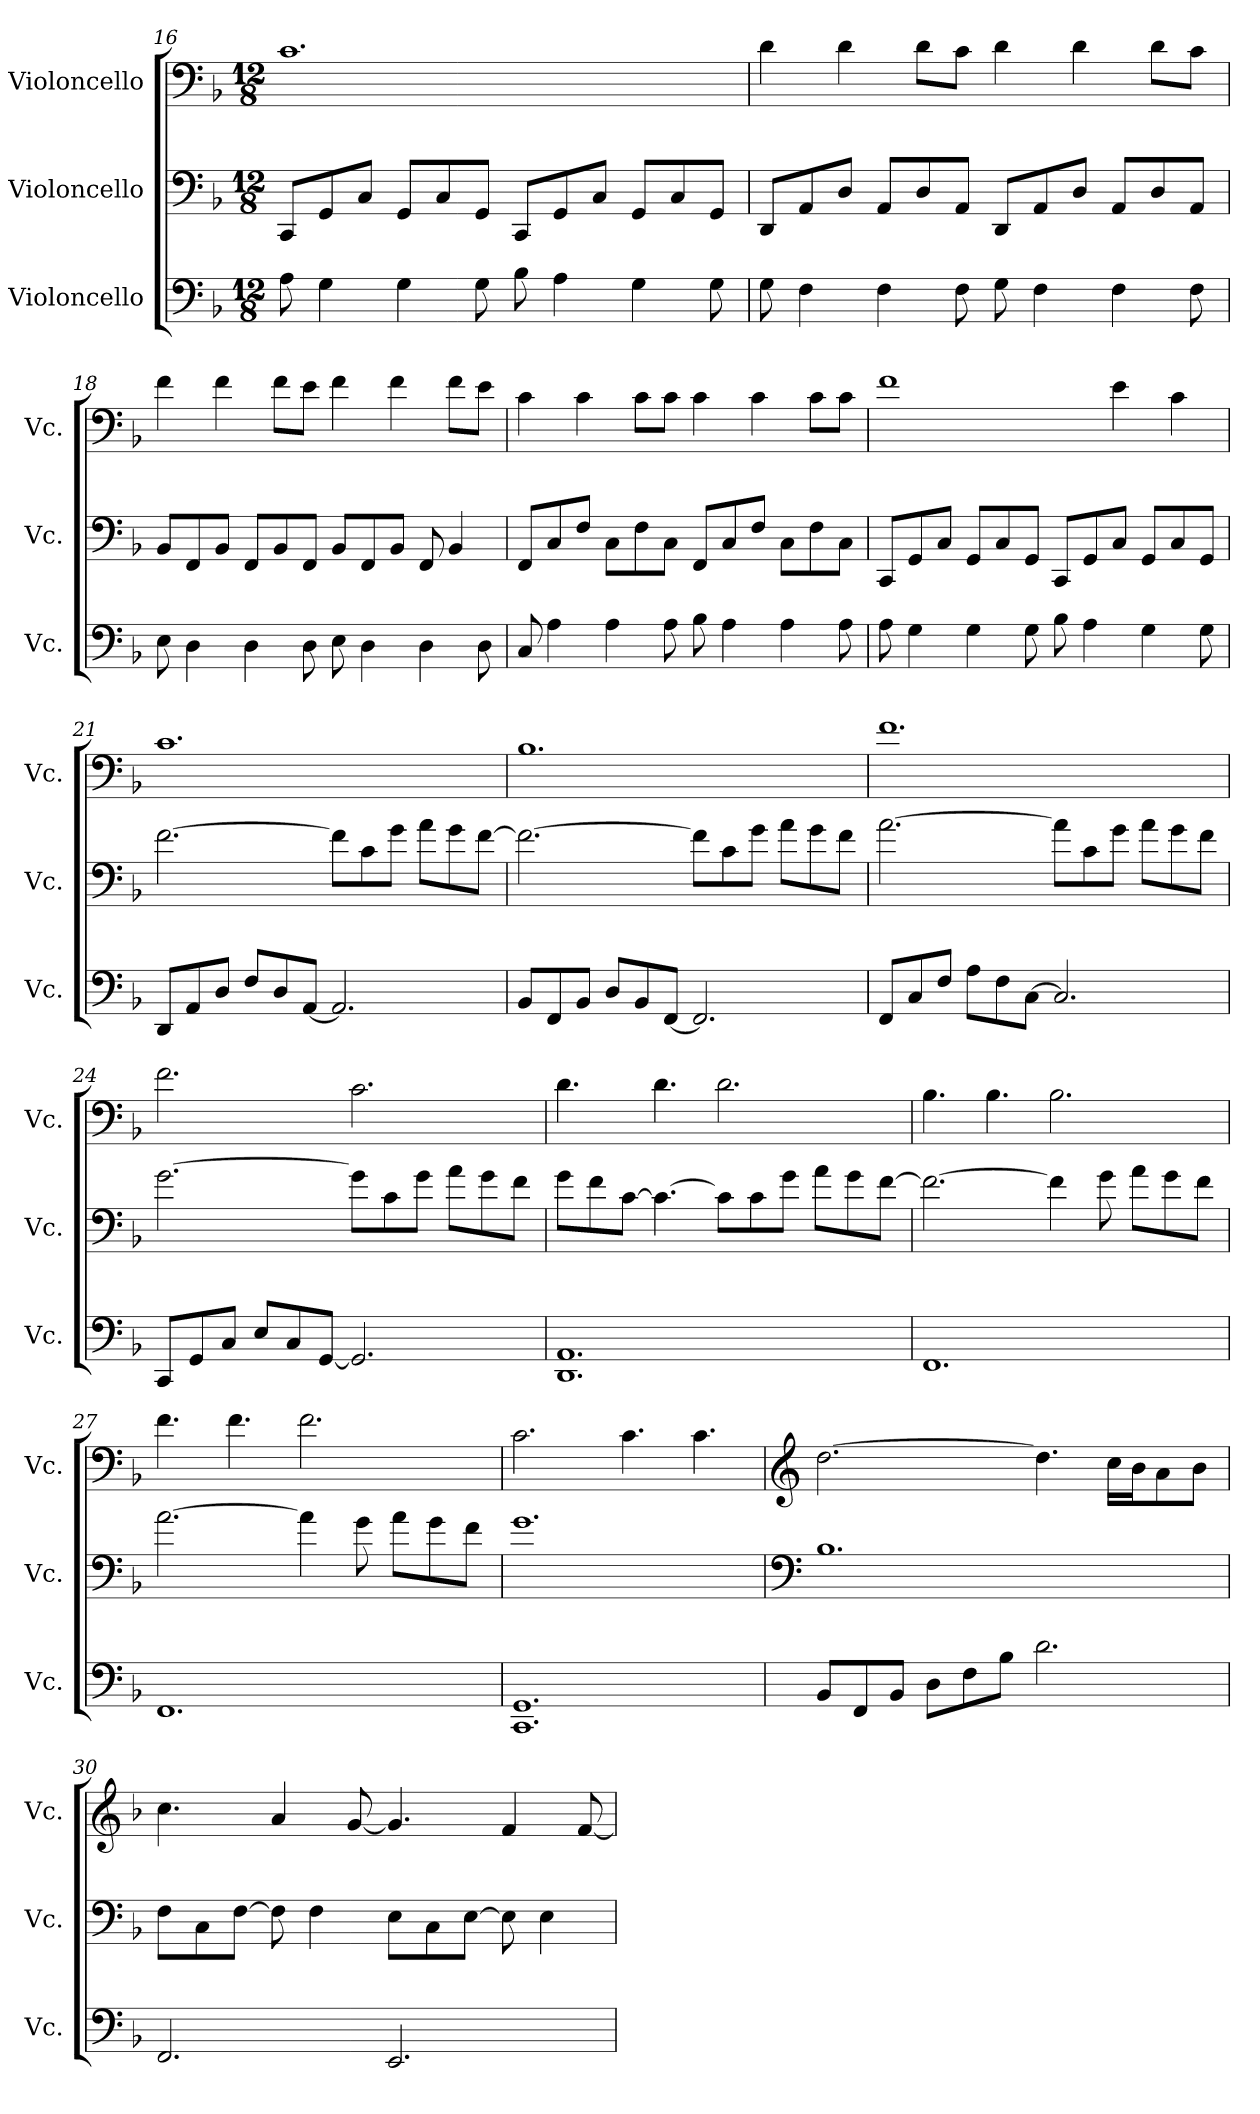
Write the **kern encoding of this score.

**kern	**kern	**kern
*part3	*part2	*part1
*staff3	*staff2	*staff1
*I"Violoncello	*I"Violoncello	*I"Violoncello
*I'Vc.	*I'Vc.	*I'Vc.
!!LO:PB:g=z
*clefF4	*clefF4	*clefF4
*k[b-]	*k[b-]	*k[b-]
*M12/8	*M12/8	*M12/8
=16	=16	=16
8A\	8CC/L	1.c
4G\	8GG/	.
.	8C/J	.
4G\	8GG/L	.
.	8C/	.
8G\	8GG/J	.
8B-\	8CC/L	.
4A\	8GG/	.
.	8C/J	.
4G\	8GG/L	.
.	8C/	.
8G\	8GG/J	.
=17	=17	=17
8G\	8DD/L	4d\
4F\	8AA/	.
.	8D/J	4d\
4F\	8AA/L	.
.	8D/	8d\L
8F\	8AA/J	8c\J
8G\	8DD/L	4d\
4F\	8AA/	.
.	8D/J	4d\
4F\	8AA/L	.
.	8D/	8d\L
8F\	8AA/J	8c\J
=18	=18	=18
8E\	8BB-/L	4f\
4D\	8FF/	.
.	8BB-/J	4f\
4D\	8FF/L	.
.	8BB-/	8f\L
8D\	8FF/J	8e\J
8E\	8BB-/L	4f\
4D\	8FF/	.
.	8BB-/J	4f\
4D\	8FF/	.
.	4BB-/	8f\L
8D\	.	8e\J
!!LO:LB:g=z
=19	=19	=19
8C/	8FF/L	4c\
4A\	8C/	.
.	8F/J	4c\
4A\	8C\L	.
.	8F\	8c\L
8A\	8C\J	8c\J
8B-\	8FF/L	4c\
4A\	8C/	.
.	8F/J	4c\
4A\	8C\L	.
.	8F\	8c\L
8A\	8C\J	8c\J
=20	=20	=20
8A\	8CC/L	1f
4G\	8GG/	.
.	8C/J	.
4G\	8GG/L	.
.	8C/	.
8G\	8GG/J	.
8B-\	8CC/L	.
4A\	8GG/	.
.	8C/J	4e\
4G\	8GG/L	.
.	8C/	4c\
8G\	8GG/J	.
=21	=21	=21
8DD/L	[2.f\	1.c
8AA/	.	.
8D/J	.	.
8F/L	.	.
8D/	.	.
[8AA/J	.	.
2.AA/]	8f\L]	.
.	8c\	.
.	8g\J	.
.	8a\L	.
.	8g\	.
.	[8f\J	.
!!LO:LB:g=z
=22	=22	=22
8BB-/L	2.f\_	1.B-
8FF/	.	.
8BB-/J	.	.
8D/L	.	.
8BB-/	.	.
[8FF/J	.	.
2.FF/]	8f\L]	.
.	8c\	.
.	8g\J	.
.	8a\L	.
.	8g\	.
.	8f\J	.
=23	=23	=23
8FF/L	[2.a\	1.f
8C/	.	.
8F/J	.	.
8A\L	.	.
8F\	.	.
[8C\J	.	.
2.C/]	8a\L]	.
.	8c\	.
.	8g\J	.
.	8a\L	.
.	8g\	.
.	8f\J	.
=24	=24	=24
8CC/L	[2.g\	2.f\
8GG/	.	.
8C/J	.	.
8E/L	.	.
8C/	.	.
[8GG/J	.	.
2.GG/]	8g\L]	2.c\
.	8c\	.
.	8g\J	.
.	8a\L	.
.	8g\	.
.	8f\J	.
!!LO:LB:g=z
=25	=25	=25
1.DD 1.AA	8g\L	4.d\
.	8f\	.
.	[8c\J	.
.	4.c\_	4.d\
.	8c\L]	2.d\
.	8c\	.
.	8g\J	.
.	8a\L	.
.	8g\	.
.	[8f\J	.
=26	=26	=26
1.FF	2.f\_	4.B-\
.	.	4.B-\
.	4f\]	2.B-\
.	8g\	.
.	8a\L	.
.	8g\	.
.	8f\J	.
=27	=27	=27
1.FF	[2.a\	4.f\
.	.	4.f\
.	4a\]	2.f\
.	8g\	.
.	8a\L	.
.	8g\	.
.	8f\J	.
=28	=28	=28
1.CC 1.GG	1.g	2.c\
.	.	4.c\
.	.	4.c\
!!LO:PB:g=z
=29	=29	=29
*	*clefF4	*clefG2
8BB-/L	1.B-	[2.dd\
8FF/	.	.
8BB-/J	.	.
8D\L	.	.
8F\	.	.
8B-\J	.	.
2.d\	.	4.dd\]
.	.	16cc\LL
.	.	16b-\J
.	.	8a\
.	.	8b-\J
=30	=30	=30
2.FF/	8F\L	4.cc\
.	8C\	.
.	[8F\J	.
.	8F\]	4a/
.	4F\	.
.	.	[8g/
2.EE/	8E\L	4.g/]
.	8C\	.
.	[8E\J	.
.	8E\]	4f/
.	4E\	.
.	.	[8f/
=	=	=
*-	*-	*-
